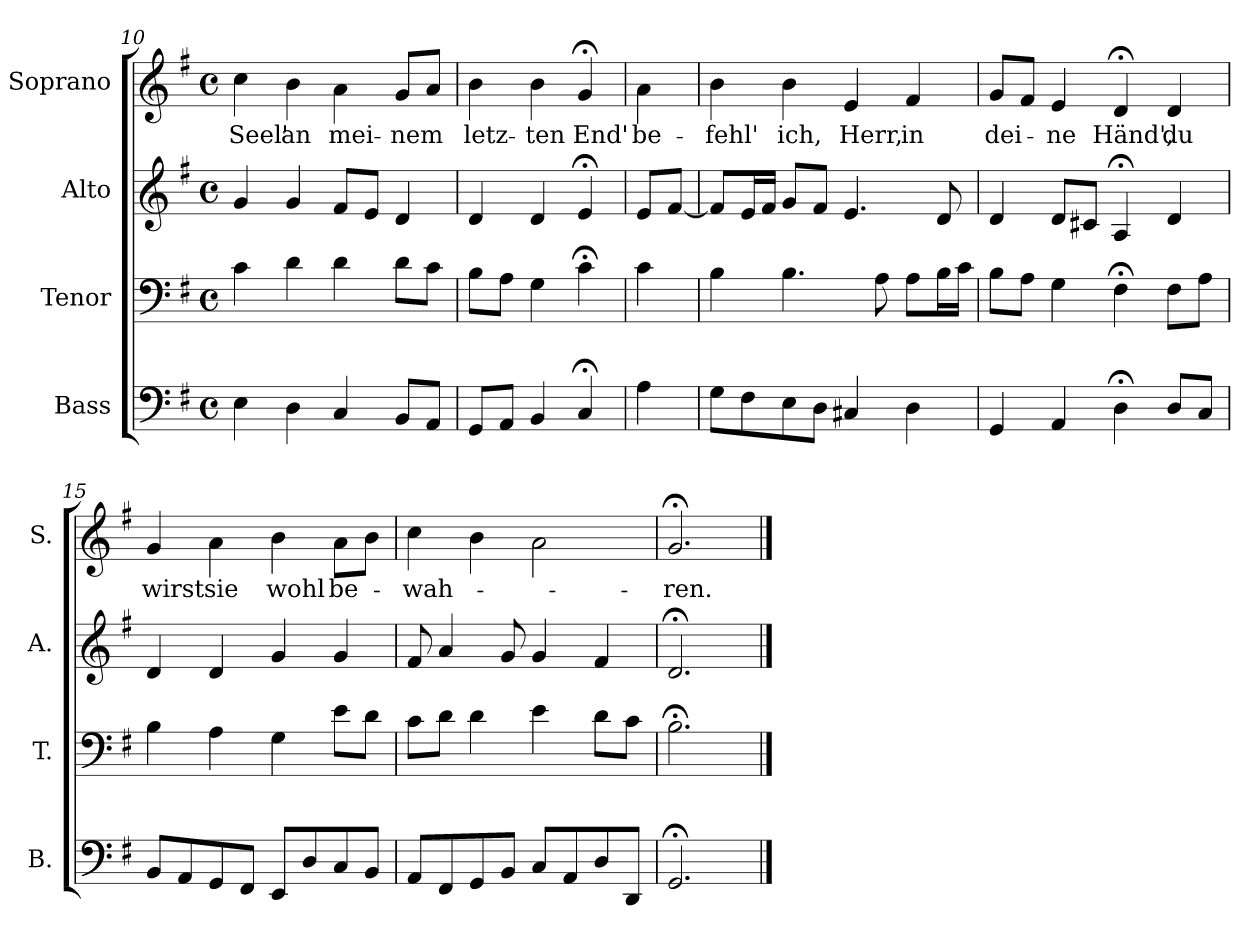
**kern	**kern	**kern	**kern	**text
*part4	*part3	*part2	*part1	*part1
*staff4	*staff3	*staff2	*staff1	*staff1
*I"Bass	*I"Tenor	*I"Alto	*I"Soprano	*
*I'B.	*I'T.	*I'A.	*I'S.	*
*clefF4	*clefF4	*clefG2	*clefG2	*
*k[f#]	*k[f#]	*k[f#]	*k[f#]	*
*G:	*G:	*G:	*G:	*
*M4/4	*M4/4	*M4/4	*M4/4	*
*met(c)	*met(c)	*met(c)	*met(c)	*
=10	=10	=10	=10	=10
!	!	!	!	!LO:LY:b
4E\	4c\	4g/	4cc\	Seel'
!	!	!	!	!LO:LY:b
4D\	4d\	4g/	4b\	an
!	!	!	!	!LO:LY:b
4C/	4d\	8f#/L	4a\	mei-
.	.	8e/J	.	.
!	!	!	!	!LO:LY:b
8BB/L	8d\L	4d/	8g/L	-nem
8AA/J	8c\J	.	8a/J	.
=11	=11	=11	=11	=11
!	!	!	!	!LO:LY:b
8GG/L	8B\L	4d/	4b\	letz-
8AA/J	8A\J	.	.	.
!	!	!	!	!LO:LY:b
4BB/	4G\	4d/	4b\	-ten
!	!	!	!	!LO:LY:b
4C;</	4c;<\	4e;</	4g;</	End'
!!LO:PB:g=z
=12	=12	=12	=12	=12
!	!	!	!	!LO:LY:b
4A\	4c\	8e/L	4a\	be-
.	.	[8f#/J	.	.
=13	=13	=13	=13	=13
!	!	!	!	!LO:LY:b
8G\L	4B\	8f#/L]	4b\	-fehl'
8F#\	.	16e/L	.	.
.	.	16f#/JJ	.	.
!	!	!	!	!LO:LY:b
8E\	4.B\	8g/L	4b\	ich,
8D\J	.	8f#/J	.	.
!	!	!	!	!LO:LY:b
4C#X/	.	4.e/	4e/	Herr,
.	8A\	.	.	.
!	!	!	!	!LO:LY:b
4D\	8A\L	.	4f#/	in
.	16B\L	8d/	.	.
.	16c\JJ	.	.	.
=14	=14	=14	=14	=14
!	!	!	!	!LO:LY:b
4GG/	8B\L	4d/	8g/L	dei-
.	8A\J	.	8f#/J	.
!	!	!	!	!LO:LY:b
4AA/	4G\	8d/L	4e/	-ne
.	.	8c#X/J	.	.
!	!	!	!	!LO:LY:b
4D;<\	4F#;<\	4A;</	4d;</	Händ',
!	!	!	!	!LO:LY:b
8D/L	8F#\L	4d/	4d/	du
8C/J	8A\J	.	.	.
=15	=15	=15	=15	=15
!	!	!	!	!LO:LY:b
8BB/L	4B\	4d/	4g/	wirst
8AA/	.	.	.	.
!	!	!	!	!LO:LY:b
8GG/	4A\	4d/	4a\	sie
8FF#/J	.	.	.	.
!	!	!	!	!LO:LY:b
8EE/L	4G\	4g/	4b\	wohl
8D/	.	.	.	.
!	!	!	!	!LO:LY:b
8C/	8e\L	4g/	8a\L	be-
8BB/J	8d\J	.	8b\J	.
=16	=16	=16	=16	=16
!	!	!	!	!LO:LY:b
8AA/L	8c\L	8f#/	4cc\	-wah-
8FF#/	8d\J	4a/	.	.
8GG/	4d\	.	4b\	.
8BB/J	.	8g/	.	.
8C/L	4e\	4g/	2a\	.
8AA/	.	.	.	.
8D/	8d\L	4f#/	.	.
8DD/J	8c\J	.	.	.
=17	=17	=17	=17	=17
!	!	!	!	!LO:LY:b
2.GG;</	2.B;<\	2.d;</	2.g;</	-ren.
==	==	==	==	==
*-	*-	*-	*-	*-
